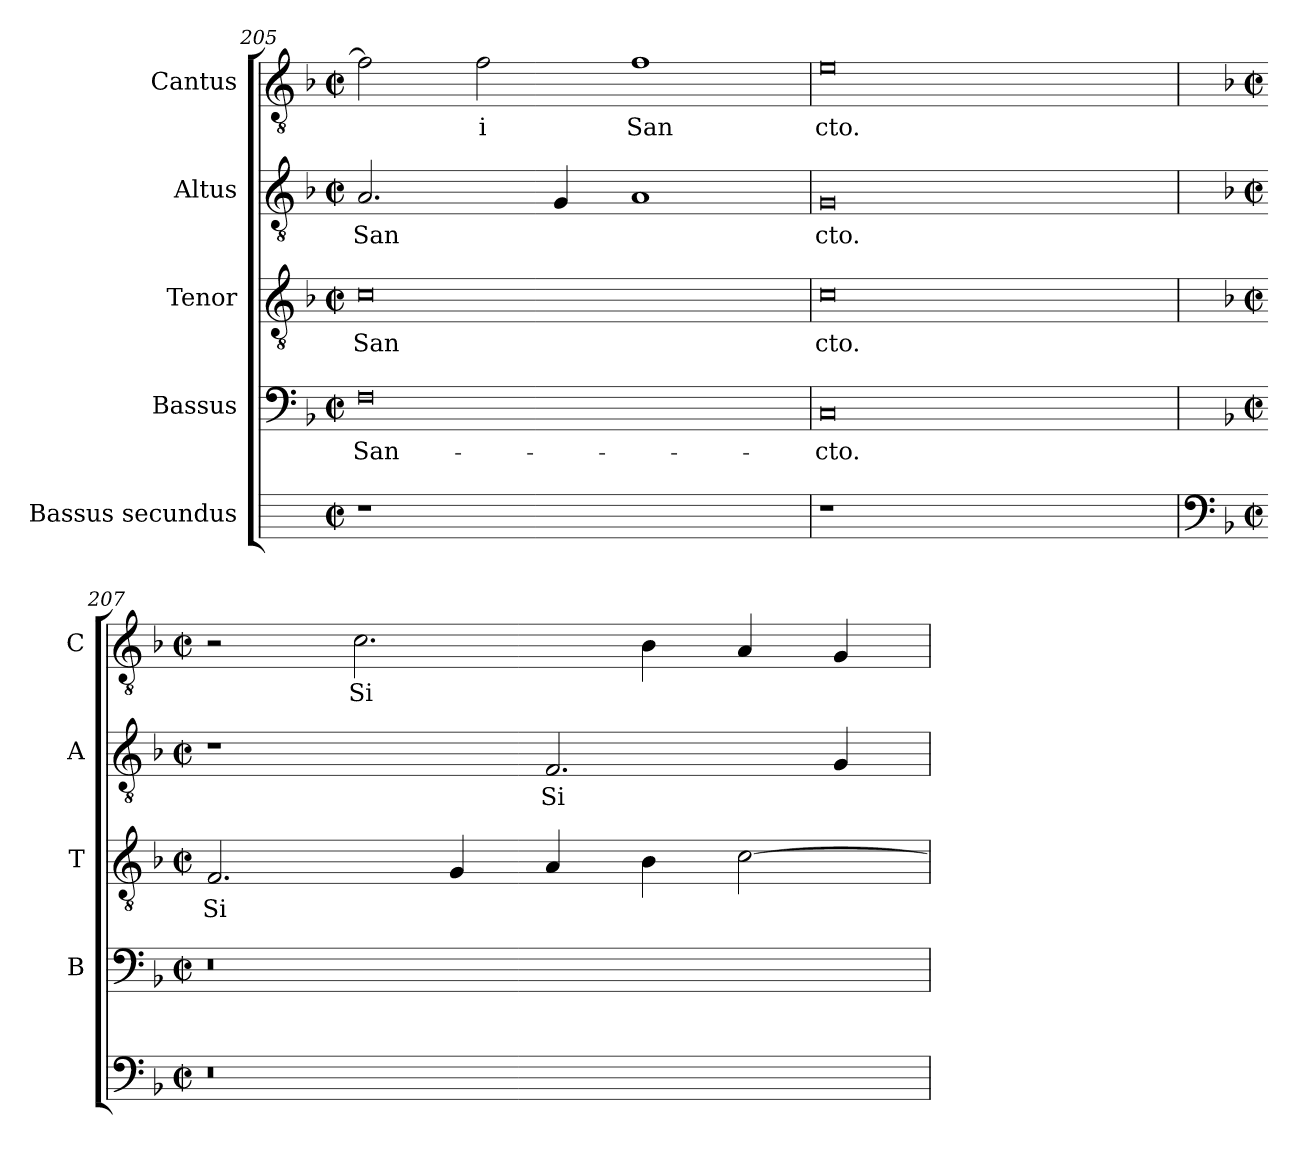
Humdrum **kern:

**kern	**kern	**text	**kern	**text	**kern	**text	**kern	**text
*part5	*part4	*part4	*part3	*part3	*part2	*part2	*part1	*part1
*staff5	*staff4	*staff4	*staff3	*staff3	*staff2	*staff2	*staff1	*staff1
*I"Bassus  secundus	*I"Bassus	*	*I"Tenor	*	*I"Altus	*	*I"Cantus	*
*	*I'B	*	*I'T	*	*I'A	*	*I'C	*
*	*clefF4	*	*clefGv2	*	*clefGv2	*	*clefGv2	*
*k[]	*k[b-]	*	*k[b-]	*	*k[b-]	*	*k[b-]	*
*C:	*F:	*	*F:	*	*F:	*	*F:	*
*M2/2	*M2/2	*	*M2/2	*	*M2/2	*	*M2/2	*
*met(c|)	*met(c|)	*	*met(c|)	*	*met(c|)	*	*met(c|)	*
=205	=205	=205	=205	=205	=205	=205	=205	=205
!	!	!LO:LY:b:cj	!	!LO:LY:b:cj	!	!LO:LY:b:cj	!	!LO:LY:b:cj
1r	0F	San-	0c	San	2.A/	San	2f\]	.
!	!	!	!	!	!	!	!	!LO:LY:b:cj
.	.	.	.	.	.	.	2f\	i
!	!	!	!	!	!	!LO:LY:b:cj	!	!
.	.	.	.	.	4G/	.	.	.
!	!	!	!	!	!	!LO:LY:b:cj	!	!LO:LY:b:cj
1ryy	.	.	.	.	1A	.	1f	San
=206	=206	=206	=206	=206	=206	=206	=206	=206
!	!	!LO:LY:b:cj	!	!LO:LY:b:cj	!	!LO:LY:b:cj	!	!LO:LY:b:cj
1r	0C	-cto.	0c	cto.	0G	cto.	0e	cto.
1ryy	.	.	.	.	.	.	.	.
!!LO:PB:g=z
=207!	=207!	=207!	=207!	=207!	=207!	=207!	=207!	=207!
*clefF4	*	*	*	*	*	*	*	*
*k[b-]	*	*	*	*	*	*	*	*
*F:	*	*	*	*	*	*	*	*
*M2/2	*M2/2	*	*M2/2	*	*M2/2	*	*M2/2	*
*met(c|)	*met(c|)	*	*met(c|)	*	*met(c|)	*	*met(c|)	*
!	!	!	!	!LO:LY:b:cj	!	!	!	!
0r	0r	.	2.F/	Si-	1r	.	2r	.
!	!	!	!	!	!	!	!	!LO:LY:b:cj
.	.	.	.	.	.	.	2.c\	Si-
!	!	!	!	!LO:LY:b:cj	!	!	!	!
.	.	.	4G/	--	.	.	.	.
!	!	!	!	!LO:LY:b:cj	!	!LO:LY:b:cj	!	!
.	.	.	4A/	--	2.F/	Si	.	.
!	!	!	!	!LO:LY:b:cj	!	!	!	!LO:LY:b:cj
.	.	.	4B-\	--	.	.	4B-\	--
!	!	!	!	!LO:LY:b:cj	!	!	!	!LO:LY:b:cj
.	.	.	[>2c\	--	.	.	4A/	--
!	!	!	!	!	!	!LO:LY:b:cj	!	!LO:LY:b:cj
.	.	.	.	.	4G/	.	4G/	--
=	=	=	=	=	=	=	=	=
*-	*-	*-	*-	*-	*-	*-	*-	*-
